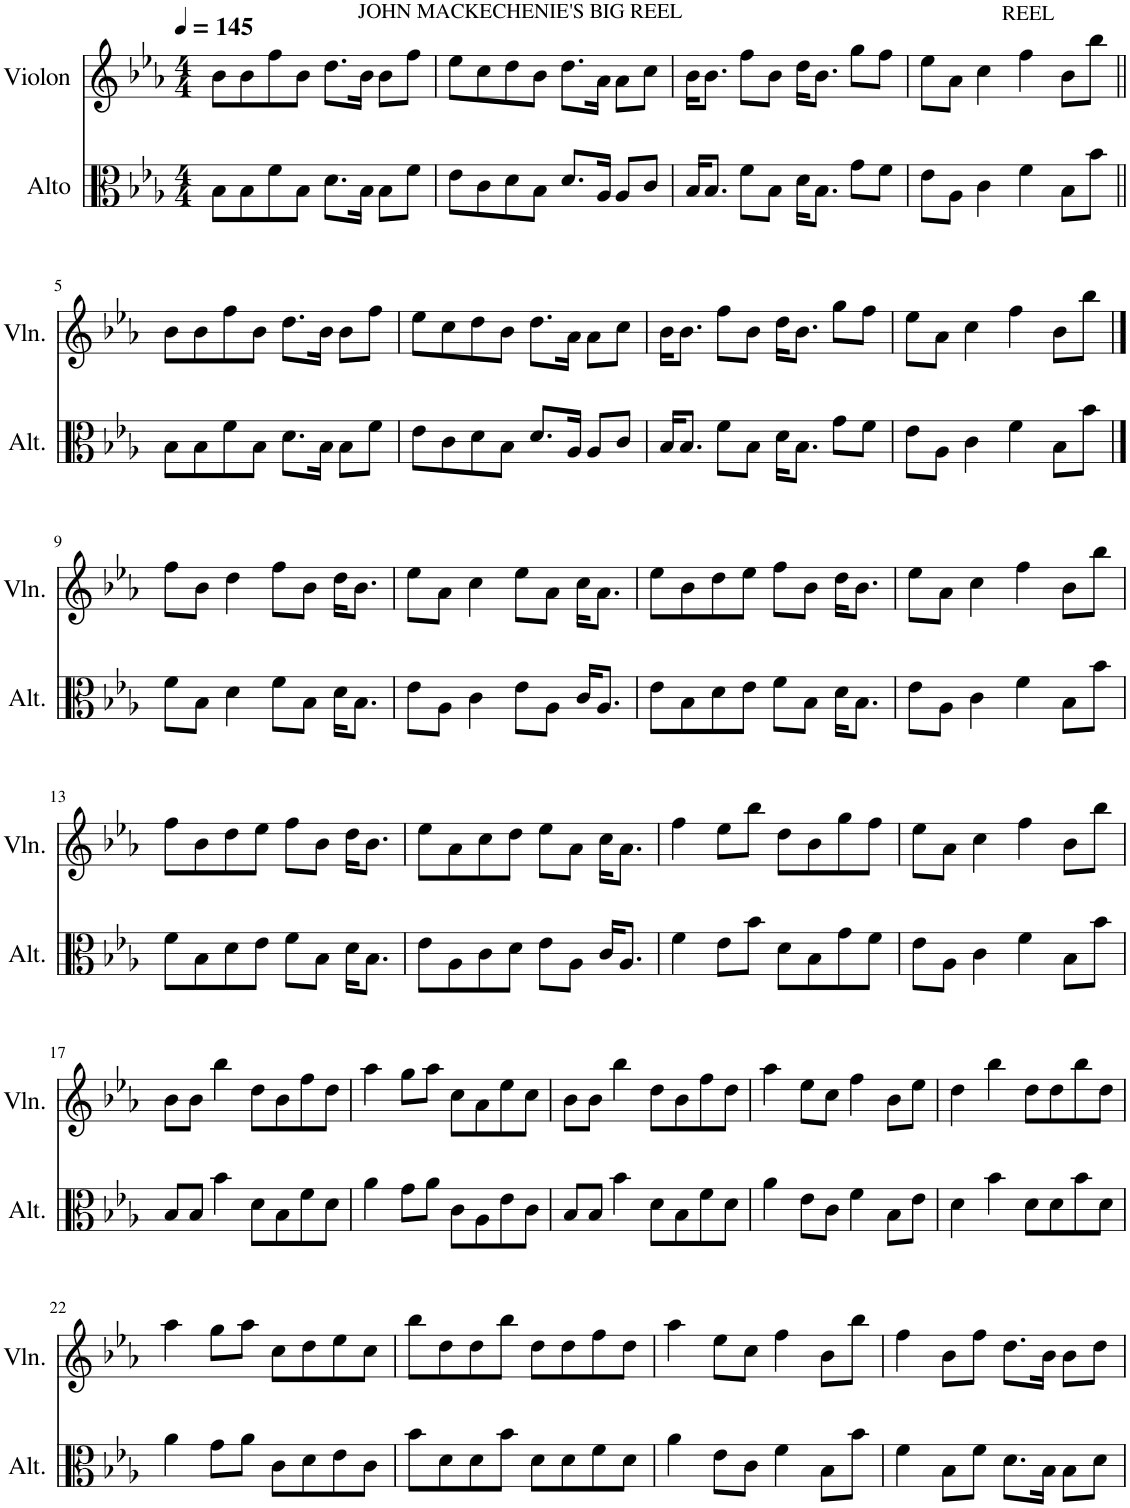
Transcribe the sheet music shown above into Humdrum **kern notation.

**kern	**kern
*part2	*part1
*staff2	*staff1
*I"Alto	*I"Violon
*I'Alt.	*I'Vln.
*clefC3	*clefG2
*k[b-e-a-]	*k[b-e-a-]
*M4/4	*M4/4
*MM145	*MM145
=1	=1
8B-\L	8b-\L
8B-\	8b-\
8f\	8ff\
8B-\J	8b-\J
8.d\L	8.dd\L
16B-\Jk	16b-\Jk
8B-\L	8b-\L
8f\J	8ff\J
=2	=2
!	!LO:TX:a:t=JOHN MACKECHENIE'S BIG REEL
8e-\L	8ee-\L
8c\	8cc\
8d\	8dd\
8B-\J	8b-\J
8.d/L	8.dd\L
16A-/Jk	16a-\Jk
8A-/L	8a-\L
8c/J	8cc\J
=3	=3
16B-/KL	16b-\KL
8.B-/J	8.b-\J
8f\L	8ff\L
8B-\J	8b-\J
16d\KL	16dd\KL
8.B-\J	8.b-\J
8g\L	8gg\L
8f\J	8ff\J
=4	=4
!	!LO:TX:a:t=REEL
8e-\L	8ee-\L
8A-\J	8a-\J
4c\	4cc\
4f\	4ff\
8B-\L	8b-\L
8b-\J	8bb-\J
!!LO:LB:g=z
=5||	=5||
8B-\L	8b-\L
8B-\	8b-\
8f\	8ff\
8B-\J	8b-\J
8.d\L	8.dd\L
16B-\Jk	16b-\Jk
8B-\L	8b-\L
8f\J	8ff\J
=6	=6
8e-\L	8ee-\L
8c\	8cc\
8d\	8dd\
8B-\J	8b-\J
8.d/L	8.dd\L
16A-/Jk	16a-\Jk
8A-/L	8a-\L
8c/J	8cc\J
=7	=7
16B-/KL	16b-\KL
8.B-/J	8.b-\J
8f\L	8ff\L
8B-\J	8b-\J
16d\KL	16dd\KL
8.B-\J	8.b-\J
8g\L	8gg\L
8f\J	8ff\J
=8	=8
8e-\L	8ee-\L
8A-\J	8a-\J
4c\	4cc\
4f\	4ff\
8B-\L	8b-\L
8b-\J	8bb-\J
!!LO:LB:g=z
==9	==9
8f\L	8ff\L
8B-\J	8b-\J
4d\	4dd\
8f\L	8ff\L
8B-\J	8b-\J
16d\KL	16dd\KL
8.B-\J	8.b-\J
=10	=10
8e-\L	8ee-\L
8A-\J	8a-\J
4c\	4cc\
8e-\L	8ee-\L
8A-\J	8a-\J
16c/KL	16cc\KL
8.A-/J	8.a-\J
=11	=11
8e-\L	8ee-\L
8B-\	8b-\
8d\	8dd\
8e-\J	8ee-\J
8f\L	8ff\L
8B-\J	8b-\J
16d\KL	16dd\KL
8.B-\J	8.b-\J
=12	=12
8e-\L	8ee-\L
8A-\J	8a-\J
4c\	4cc\
4f\	4ff\
8B-\L	8b-\L
8b-\J	8bb-\J
!!LO:LB:g=z
=13	=13
8f\L	8ff\L
8B-\	8b-\
8d\	8dd\
8e-\J	8ee-\J
8f\L	8ff\L
8B-\J	8b-\J
16d\KL	16dd\KL
8.B-\J	8.b-\J
=14	=14
8e-\L	8ee-\L
8A-\	8a-\
8c\	8cc\
8d\J	8dd\J
8e-\L	8ee-\L
8A-\J	8a-\J
16c/KL	16cc\KL
8.A-/J	8.a-\J
=15	=15
4f\	4ff\
8e-\L	8ee-\L
8b-\J	8bb-\J
8d\L	8dd\L
8B-\	8b-\
8g\	8gg\
8f\J	8ff\J
=16	=16
8e-\L	8ee-\L
8A-\J	8a-\J
4c\	4cc\
4f\	4ff\
8B-\L	8b-\L
8b-\J	8bb-\J
!!LO:LB:g=z
=17	=17
8B-/L	8b-\L
8B-/J	8b-\J
4b-\	4bb-\
8d\L	8dd\L
8B-\	8b-\
8f\	8ff\
8d\J	8dd\J
=18	=18
4a-\	4aa-\
8g\L	8gg\L
8a-\J	8aa-\J
8c\L	8cc\L
8A-\	8a-\
8e-\	8ee-\
8c\J	8cc\J
=19	=19
8B-/L	8b-\L
8B-/J	8b-\J
4b-\	4bb-\
8d\L	8dd\L
8B-\	8b-\
8f\	8ff\
8d\J	8dd\J
=20	=20
4a-\	4aa-\
8e-\L	8ee-\L
8c\J	8cc\J
4f\	4ff\
8B-\L	8b-\L
8e-\J	8ee-\J
=21	=21
4d\	4dd\
4b-\	4bb-\
8d\L	8dd\L
8d\	8dd\
8b-\	8bb-\
8d\J	8dd\J
!!LO:LB:g=z
=22	=22
4a-\	4aa-\
8g\L	8gg\L
8a-\J	8aa-\J
8c\L	8cc\L
8d\	8dd\
8e-\	8ee-\
8c\J	8cc\J
=23	=23
8b-\L	8bb-\L
8d\	8dd\
8d\	8dd\
8b-\J	8bb-\J
8d\L	8dd\L
8d\	8dd\
8f\	8ff\
8d\J	8dd\J
=24	=24
4a-\	4aa-\
8e-\L	8ee-\L
8c\J	8cc\J
4f\	4ff\
8B-\L	8b-\L
8b-\J	8bb-\J
=25	=25
4f\	4ff\
8B-\L	8b-\L
8f\J	8ff\J
8.d\L	8.dd\L
16B-\Jk	16b-\Jk
8B-\L	8b-\L
8d\J	8dd\J
=	=
*-	*-
